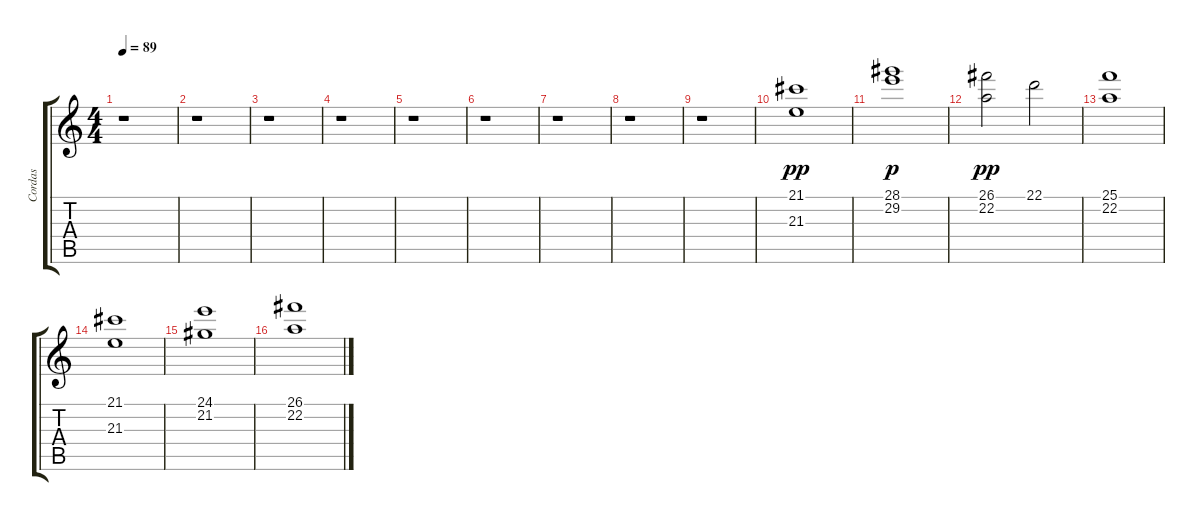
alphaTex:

\track ("Cordas         " "Cordas    ") {instrument stringensemble1}
\staff {score tabs}
\tuning (E4 B3 G3 D3 A2 E2) {hide}
\ts (4 4)
\tempo 89
\clef g2
\ks c
r.1{dy pp} |
r.1 |
r.1 |
r.1 |
r.1 |
r.1 |
r.1 |
r.1 |
r.1 |
(21.1 21.3).1 |
(28.1 29.2).1{dy p} |
(26.1 22.2).2{dy pp} 22.1.2 |
(25.1 22.2).1 |
(21.1 21.3).1 |
(24.1 21.2).1 |
(26.1 22.2).1
